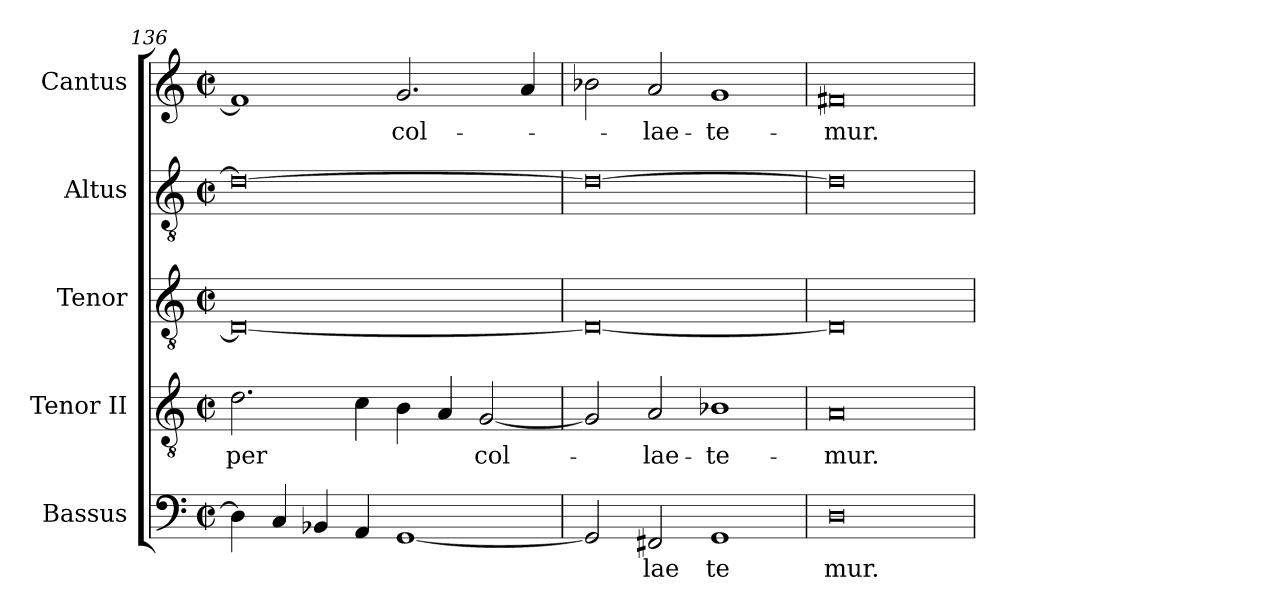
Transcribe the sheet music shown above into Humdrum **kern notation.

**kern	**text	**kern	**text	**kern	**kern	**kern	**text
*part5	*part5	*part4	*part4	*part3	*part2	*part1	*part1
*staff5	*staff5	*staff4	*staff4	*staff3	*staff2	*staff1	*staff1
*I"Bassus	*	*I"Tenor II	*	*I"Tenor	*I"Altus	*I"Cantus	*
*I'Bassus	*	*	*	*I'Tenor	*I'Altus	*I'Cantus	*
*clefF4	*	*clefGv2	*	*clefGv2	*clefGv2	*clefG2	*
*	*	*	*	*k[]	*k[]	*	*
*	*	*	*	*C:	*C:	*	*
*M2/2	*	*M2/2	*	*M2/2	*M2/2	*M2/2	*
*met(c|)	*	*met(c|)	*	*met(c|)	*met(c|)	*met(c|)	*
=136	=136	=136	=136	=136	=136	=136	=136
!	!	!	!LO:LY:b	!	!	!	!
4D\]	.	2.d\	-per	0D_<	0d_>	1f]	.
4C/	.	.	.	.	.	.	.
4BB-/	.	.	.	.	.	.	.
4AA/	.	4c\	.	.	.	.	.
!	!	!	!	!	!	!	!LO:LY:b
[<1GG	.	4B\	.	.	.	2.g/	col-
.	.	4A/	.	.	.	.	.
!	!	!	!LO:LY:b	!	!	!	!
.	.	[<2G/	col-	.	.	.	.
.	.	.	.	.	.	4a/	.
=137	=137	=137	=137	=137	=137	=137	=137
2GG/]	.	2G/]	.	0D_<	0d_>	2b-\	.
!	!LO:LY:b:cj	!	!LO:LY:b:cj	!	!	!	!LO:LY:b:cj
2FF#/	lae	2A/	-lae-	.	.	2a/	-lae-
!	!LO:LY:b:cj	!	!LO:LY:b:cj	!	!	!	!LO:LY:b:cj
1GG	te	1B-X	-te-	.	.	1g	-te-
=138	=138	=138	=138	=138	=138	=138	=138
!	!LO:LY:b:cj	!	!LO:LY:b:cj	!	!	!	!LO:LY:b:cj
0D	mur.	0A	-mur.	0D]	0d]	0f#X	-mur.
=	=!	=	=!	=	=	=!	=!
*-	*-	*-	*-	*-	*-	*-	*-
